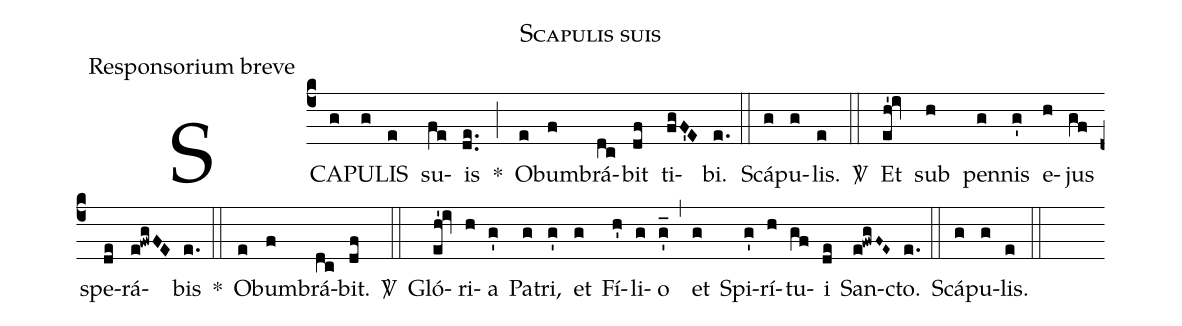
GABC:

name:Scapulis suis;
office-part:Responsorium breve;
%%
(c4) SCA(g)PU(g)LIS(e) su(fe)is(d.e.) *(;) Ob(e)um(f)brá(dc)bit(df) ti(fgF'E)bi.(e.) (::) Scá(g)pu(g)lis.(e) <sp>V/</sp>(::) Et(eh'!iv) sub(h) pen(g)nis(g') e(h)jus(gf) spe(de)rá(e!fwgFE)bis(e.) *(::) Ob(e)um(f)brá(dc)bit.(df) <sp>V/</sp>(::) Gló(eh'!iv)ri(h)a(g') Pa(g)tri,(g') et(g) Fí(h')li(g)o(g_') (,) et(g) Spi(g')rí(h)tu(gf)i(de) San(e!fwgF~E~)cto.(e.) (::) Scá(g)pu(g)lis.(e) (::)
